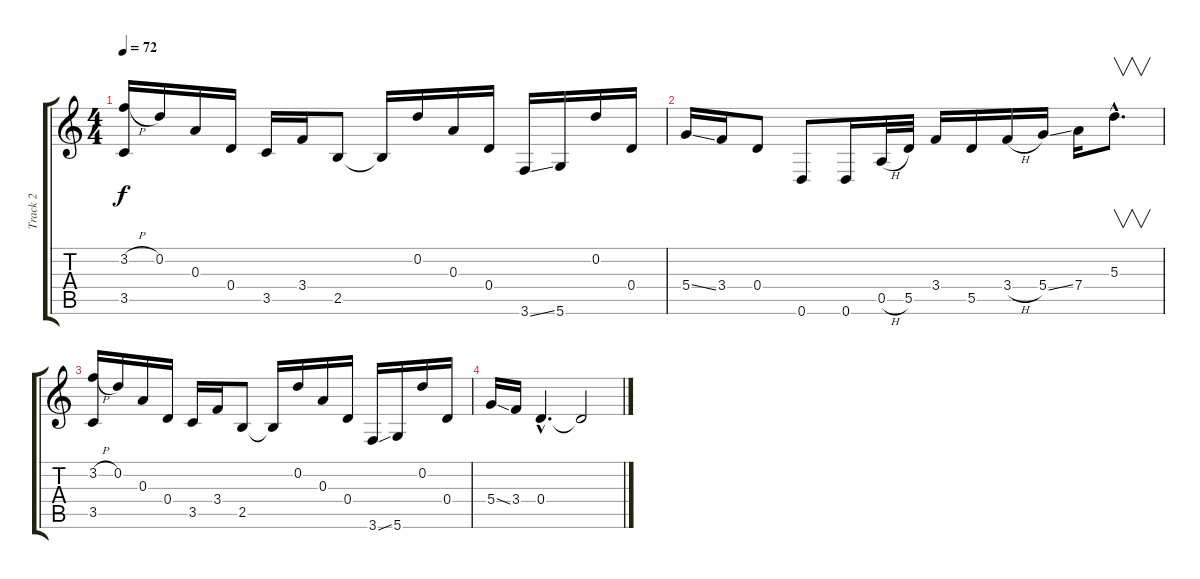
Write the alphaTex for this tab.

\track ("Track 2" "Track 2") {instrument electricguitarclean}
\staff {score tabs}
\tuning (D4 D4 A3 D3 A2 D2) {hide}
\ts (4 4)
\tempo 72
\clef g2
\ks c
(3.2{h} 3.5).16{dy f} 0.2.16 0.3.16 0.4.16 3.5.16 3.4.16 2.5.8 2.5{t}.16 0.2.16 0.3.16 0.4.16 3.6{ss}.16 5.6.16 0.2.16 0.4.16 |
5.4{ss}.16 3.4.16 0.4.8 0.6.8 0.6.16 0.5{h}.32 5.5.32 3.4.16 5.5.16 3.4{h}.16 5.4{ss}.16 7.4.16 5.3{hac}.8{v d} |
(3.2{h} 3.5).16 0.2.16 0.3.16 0.4.16 3.5.16 3.4.16 2.5.8 2.5{t}.16 0.2.16 0.3.16 0.4.16 3.6{ss}.16 5.6.16 0.2.16 0.4.16 |
5.4{ss}.16 3.4.16 0.4{hac}.4{d} 0.4{t}.2
